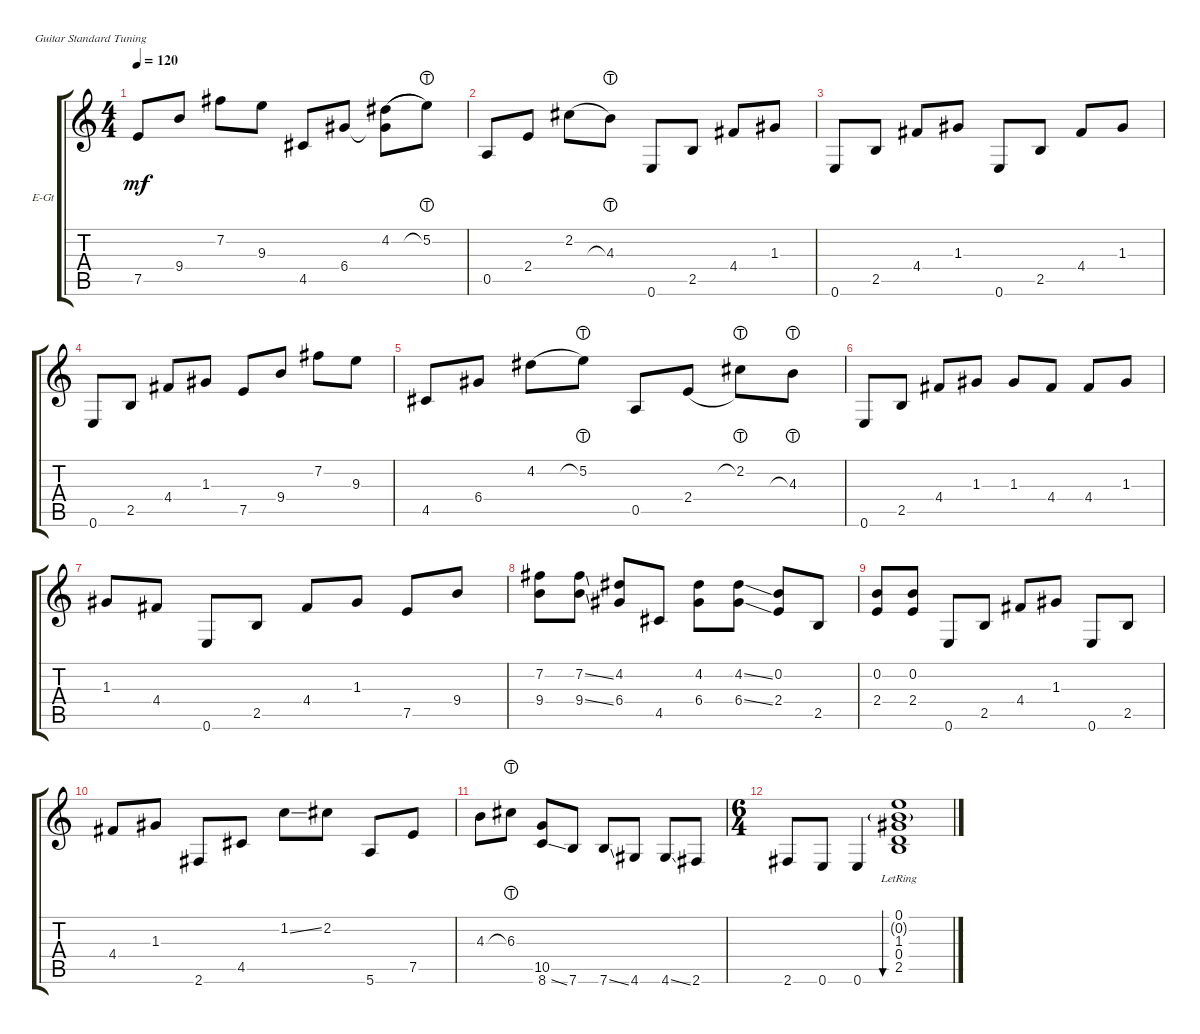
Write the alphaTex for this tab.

\defaultSystemsLayout 4
\bracketExtendMode groupsimilarinstruments
\firstSystemTrackNameOrientation horizontal
\otherSystemsTrackNameOrientation horizontal
\track ("Electric Guitar" "E-Gt") {instrument electricguitarclean}
\staff {score tabs}
\tuning (E4 B3 G3 D3 A2 E2)
\ts (4 4)
\tempo 120
\clef g2
\ks c
7.5.8{dy mf instrument electricguitarclean} 9.4.8 7.2.8 9.3.8 4.5.8 6.4.8 (6.4{t} 4.2).8{legatoorigin} 5.2{lht}.8 |
0.5.8 2.4.8 2.2.8{legatoorigin} 4.3{lht}.8 0.6.8 2.5.8 4.4.8 1.3.8 |
0.6.8 2.5.8 4.4.8 1.3.8 0.6.8 2.5.8 4.4.8 1.3.8 |
0.6.8 2.5.8 4.4.8 1.3.8 7.5.8 9.4.8 7.2.8 9.3.8 |
4.5.8 6.4.8 4.2.8{legatoorigin} 5.2{lht}.8 0.5.8 2.4.8{legatoorigin} 2.2{lht}.8 4.3{lht}.8 |
0.6.8 2.5.8 4.4.8 1.3.8 1.3.8 4.4.8 4.4.8 1.3.8 |
1.3.8 4.4.8 0.6.8 2.5.8 4.4.8 1.3.8 7.5.8 9.4.8 |
(9.4 7.2).8 (9.4{ss} 7.2{ss}).8 (4.2 6.4).8 4.5.8 (6.4 4.2).8 (6.4{ss} 4.2{ss}).8 (0.2 2.4).8 2.5.8 |
(2.4 0.2).8 (2.4 0.2).8 0.6.8 2.5.8 4.4.8 1.3.8 0.6.8 2.5.8 |
4.4.8 1.3.8 2.6.8 4.5.8 1.2{ss}.8 2.2.8 5.6.8 7.5.8 |
4.3.8 6.3{lht}.8 (8.6{ss} 10.5).8 7.6.8 7.6{ss}.8 4.6.8 4.6{ss}.8 2.6.8 |
\ts (6 4)
2.6.8 0.6.8 0.6.4 (2.5 0.4{lr} 1.3{lr} 0.2{g lr} 0.1{lr}).1{bu 118}
